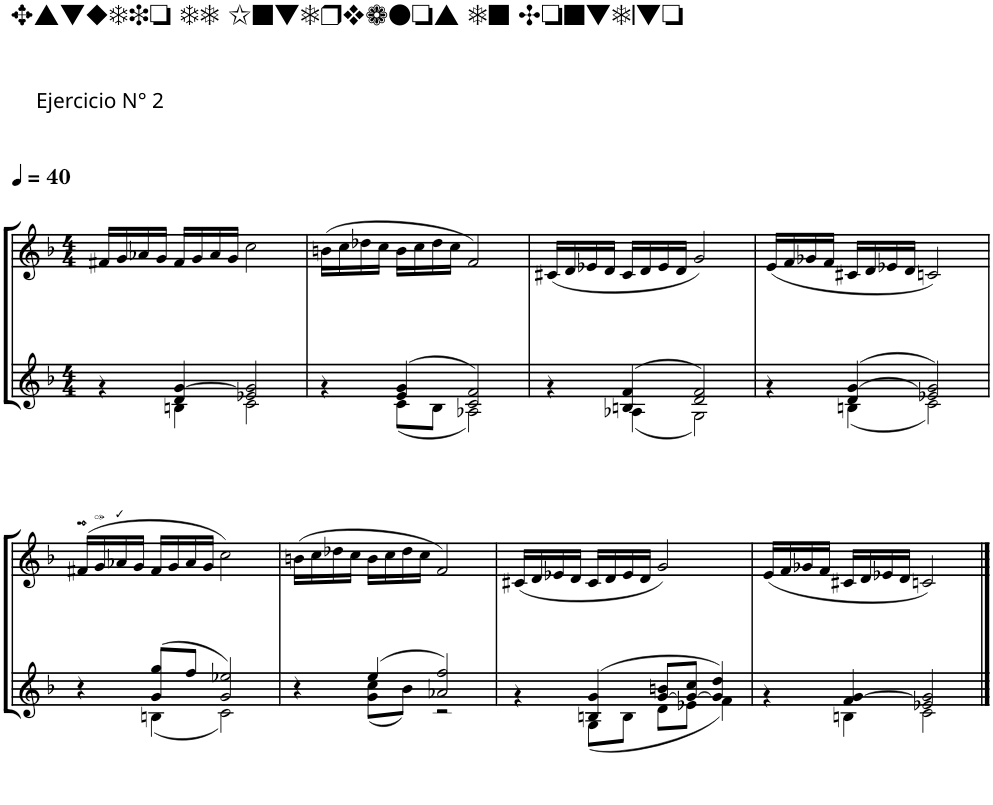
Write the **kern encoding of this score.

**kern	**kern
*part2	*part1
*staff2	*staff1
*I"Violines (sección)	*I"Clarinete en Sib
*	*I'Cl
*stria5	*stria5
*clefG2	*clefG2
*	*Trd1c2
*k[b-]	*k[b-]
*M4/4	*M4/4
*MM40	*MM40
=1	=1
*^	*
!	!	!LO:TX:a:t=Ejercicio N° 2
4ryy	4r	16f#X/LL
.	.	16g/
.	.	16a-X/
.	.	16g/JJ
4d/ [4g/	4Bn\	16f#/LL
.	.	16g/
.	.	16a-/
.	.	16g/JJ
2e-X/ 2g/]	2c\	2cc\
=2	=2	=2
4ryy	4r	(16bn\LL
.	.	16cc\
.	.	16dd-X\
.	.	16cc\JJ
(4e/ 4g/	(8c\L	16b\LL
.	.	16cc\
.	8B-\J	16dd-\
.	.	16cc\JJ
2c/ 2f/)	2A-X\)	2f/)
=3	=3	=3
4ryy	4r	(16c#X/LL
.	.	16d/
.	.	16e-X/
.	.	16d/JJ
(4Bn/ 4f/	(4A-X\	16c#/LL
.	.	16d/
.	.	16e-/
.	.	16d/JJ
2d/ 2f/)	2G\)	2g/)
=4	=4	=4
4ryy	4r	(16e/LL
.	.	16f/
.	.	16g-X/
.	.	16f/JJ
(4d/ [4g/	(4Bn\	16c#X/LL
.	.	16d/
.	.	16e-X/
.	.	16d/JJ
2e-X/ 2g/])	2c\)	2cn/)
!!LO:LB:g=z
=5	=5	=5
!	!	!LO:TX:a:t=2
4r	4ryy	(16f#X/LL
!	!	!LO:TX:a:t=1
.	.	16g/
!	!	!LO:TX:a:t=3
.	.	16a-X/
.	.	16g/JJ
(8g/ 8gg/L	(4Bn\	16f#/LL
.	.	16g/
8ff/J	.	16a-/
.	.	16g/JJ
2g/ 2ee-X/)	2c\)	2cc\)
=6	=6	=6
4r	4ryy	(16bn\LL
.	.	16cc\
.	.	16dd-X\
.	.	16cc\JJ
(4ee/	(8g\ 8cc\L	16b\LL
.	.	16cc\
.	8b-\J)	16dd-\
.	.	16cc\JJ
2a-X/ 2ff/)	2r	2f/)
=7	=7	=7
4ryy	4r	(16c#X/LL
.	.	16d/
.	.	16e-X/
.	.	16d/JJ
(4Bn/ 4g/	(8G\L	16c#/LL
.	.	16d/
.	8B\J	16e-/
.	.	16d/JJ
[8g/ 8bn/L	8d\L	2g/)
8g/_ 8cc/J	8e-X\J	.
4g/] 4dd/)	4f\)	.
=8	=8	=8
4ryy	4r	(16e/LL
.	.	16f/
.	.	16g-X/
.	.	16f/JJ
4f/ [4g/	4Bn\	16c#X/LL
.	.	16d/
.	.	16e-X/
.	.	16d/JJ
2e-X/ 2g/]	2c\	2cn/)
*v	*v	*
==	==
*-	*-
